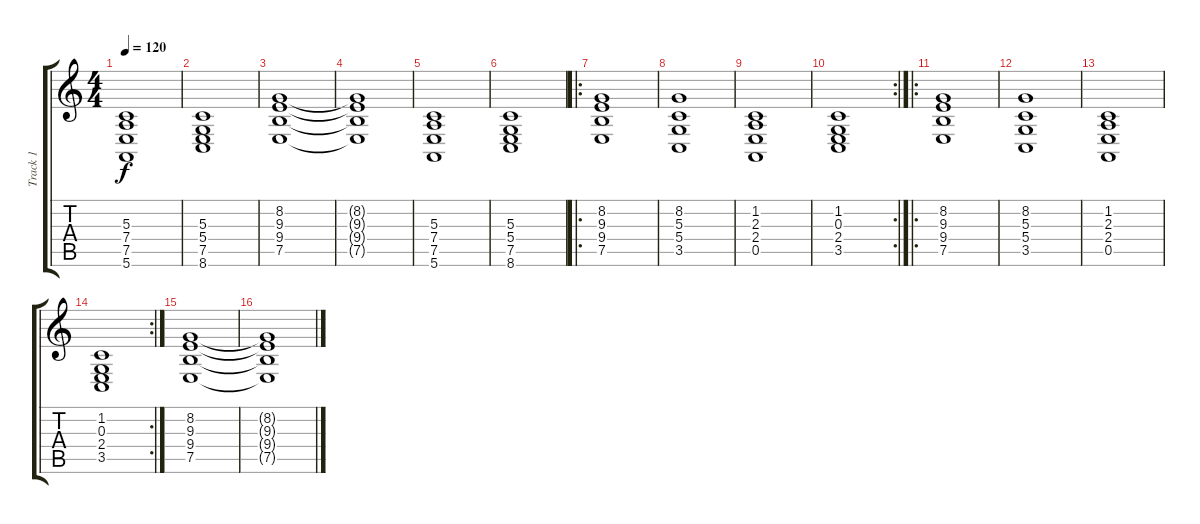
\track ("Track 1" "Track 1") {instrument stringensemble1}
\staff {score tabs}
\tuning (E4 B3 G3 D3 A2 E2) {hide}
\ts (4 4)
\tempo 120
\clef g2
\ks c
(5.3 7.4 7.5 5.6).1{dy f} |
(5.3 5.4 7.5 8.6).1 |
(8.2 9.3 9.4 7.5).1 |
(8.2{t} 9.3{t} 9.4{t} 7.5{t}).1 |
(5.3 7.4 7.5 5.6).1 |
(5.3 5.4 7.5 8.6).1 |
\ro
(8.2 9.3 9.4 7.5).1 |
(8.2 5.3 5.4 3.5).1 |
(1.2 2.3 2.4 0.5).1 |
\rc 2
(1.2 0.3 2.4 3.5).1 |
\ro
(8.2 9.3 9.4 7.5).1 |
(8.2 5.3 5.4 3.5).1 |
(1.2 2.3 2.4 0.5).1 |
\rc 2
(1.2 0.3 2.4 3.5).1 |
(8.2 9.3 9.4 7.5).1 |
(8.2{t} 9.3{t} 9.4{t} 7.5{t}).1
